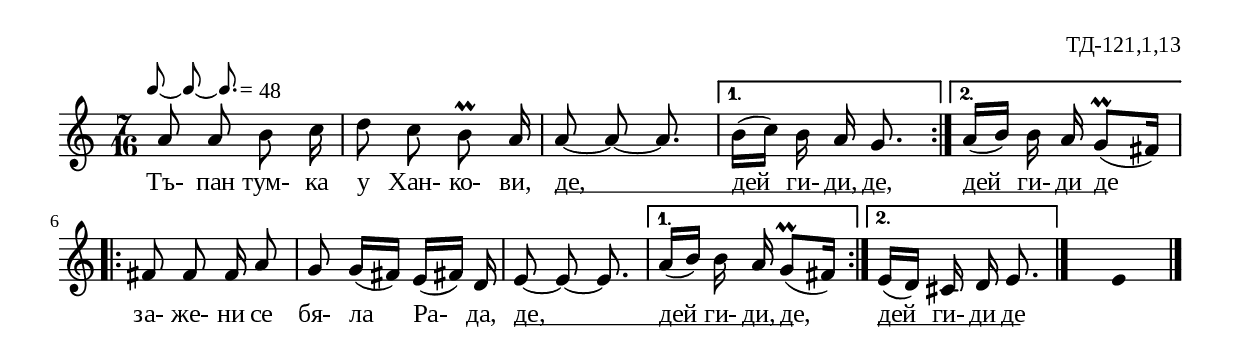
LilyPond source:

%{
TD_121_1_13
%}

\include "td-preamble.ly"
\include "Rhythm_marks.ly"

\score {
\relative c'' {
%% \tempo 8 = 48
  \time 7/16
\override Score.RehearsalMark #'self-alignment-X = #LEFT
\once \override Score.RehearsalMark #'X-offset = #8
  \rhythmMarkA \rhyMarkAAAdot #"48"   
  \repeat volta 2 { a8 a b c16 | d8 c\noBeam b\prall  a16 | a8~ a~ a8. | }
  \alternative { { b16([ c)] b\noBeam a g8. }
  { a16([ b)] b a\noBeam g8\prall([ fis16)] } }
 \repeat volta 2 { fis8 fis\noBeam fis16 a8 | g8 g16([ fis)] e([ fis!)] d16 |
 e8~ e~ e8. }
 \alternative { { a16([ b)] b a\noBeam g8\prall([ fis16)] }
 { e16([ d)] cis d\noBeam e8. } }
 \bar "|." 
s8. \fixB e4
  \bar "|." 
}
\addlyrics { Тъ- пан тум- ка у Хан- ко- ви, 
де, \startTextSpan дей ги- ди, де, \stopTextSpan 
дей \startTextSpan ги- ди де \stopTextSpan
за- же- ни се бя- ла Ра- да, 
де, \startTextSpan дей ги- ди, де, \stopTextSpan 
дей \startTextSpan ги- ди де \stopTextSpan }
%
\layout {
  indent = #0
  line-width = 190\mm
  ragged-right=##f
\context {
      \Lyrics
      \consists "Text_spanner_engraver"
      \override TextSpanner #'direction = #DOWN
      \override TextSpanner #'style = #'line    
      \override TextSpanner #'outside-staff-priority = ##f
      \override TextSpanner #'padding = #0.2 % sets the distance of the line from the lyrics
      \override TextSpanner #'bound-details =
      #`((left . ((Y . 0)
                  (padding . 0)
                  (attach-dir . ,LEFT)))
         (left-broken . ((end-on-note . #t)))
         (right . ((Y . 0)
                   (padding . 0)
                   (attach-dir . ,RIGHT))))
    }
  
}
%
\midi { 
	\context {
		\Score
		tempoWholesPerMinute = #(ly:make-moment 164 8)
		}
	}
}
%
\header{
  opus = "ТД-121,1,13"
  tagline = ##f
}


